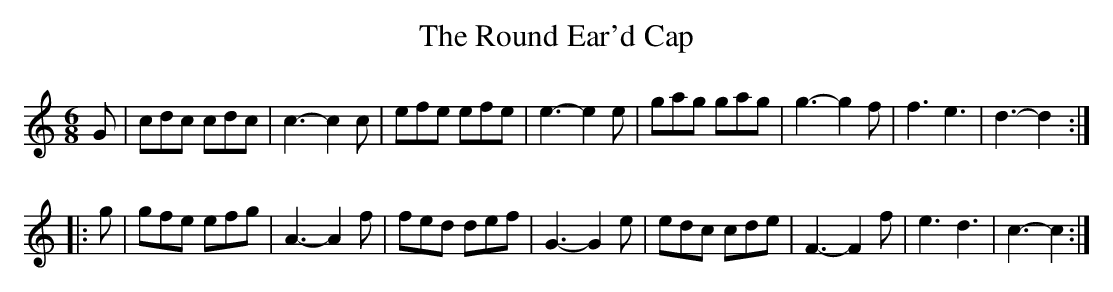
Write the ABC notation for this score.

X:1
T: The Round Ear'd Cap
M: 6/8
L: 1/8
K: C
G |\
cdc cdc | c3- c2c | efe efe | e3- e2e |\
gag gag | g3- g2f | f3  e3  | d3- d2 :|
|: g |\
gfe efg | A3- A2f | fed def | G3- G2e |\
edc cde | F3- F2f | e3  d3  | c3- c2 :|
